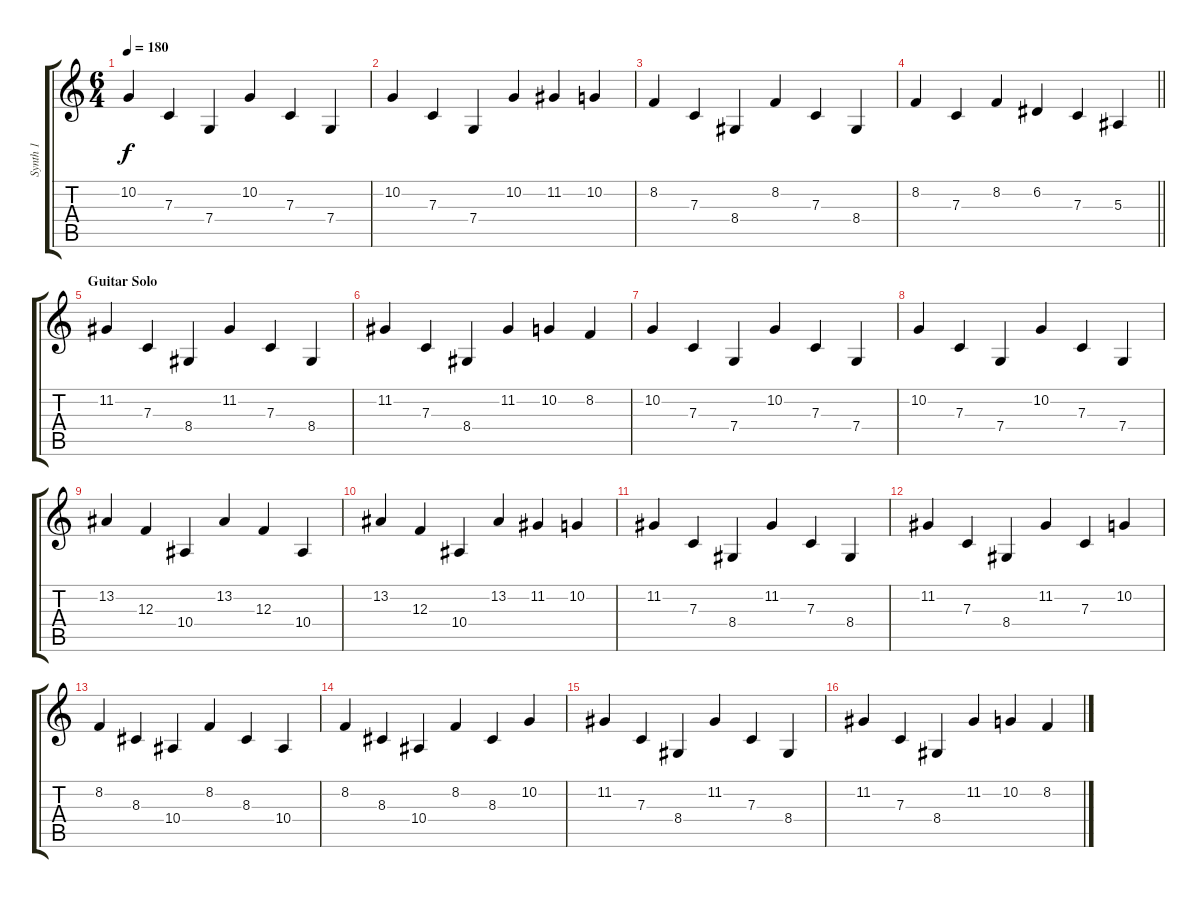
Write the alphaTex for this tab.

\track ("Synth 1" "Synth 1") {instrument choiraahs}
\staff {score tabs}
\tuning (D4 A3 F3 C3 G2 D2) {hide}
\ts (6 4)
\tempo 180
\clef g2
\ks c
10.2.4{dy f} 7.3.4 7.4.4 10.2.4 7.3.4 7.4.4 |
10.2.4 7.3.4 7.4.4 10.2.4 11.2.4 10.2.4 |
8.2.4 7.3.4 8.4.4 8.2.4 7.3.4 8.4.4 |
\barLineRight lightlight
8.2.4 7.3.4 8.2.4 6.2.4 7.3.4 5.3.4 |
\section ("" "Guitar Solo")
11.2.4 7.3.4 8.4.4 11.2.4 7.3.4 8.4.4 |
11.2.4 7.3.4 8.4.4 11.2.4 10.2.4 8.2.4 |
10.2.4 7.3.4 7.4.4 10.2.4 7.3.4 7.4.4 |
10.2.4 7.3.4 7.4.4 10.2.4 7.3.4 7.4.4 |
13.2.4 12.3.4 10.4.4 13.2.4 12.3.4 10.4.4 |
13.2.4 12.3.4 10.4.4 13.2.4 11.2.4 10.2.4 |
11.2.4 7.3.4 8.4.4 11.2.4 7.3.4 8.4.4 |
11.2.4 7.3.4 8.4.4 11.2.4 7.3.4 10.2.4 |
8.2.4 8.3.4 10.4.4 8.2.4 8.3.4 10.4.4 |
8.2.4 8.3.4 10.4.4 8.2.4 8.3.4 10.2.4 |
11.2.4 7.3.4 8.4.4 11.2.4 7.3.4 8.4.4 |
11.2.4 7.3.4 8.4.4 11.2.4 10.2.4 8.2.4
